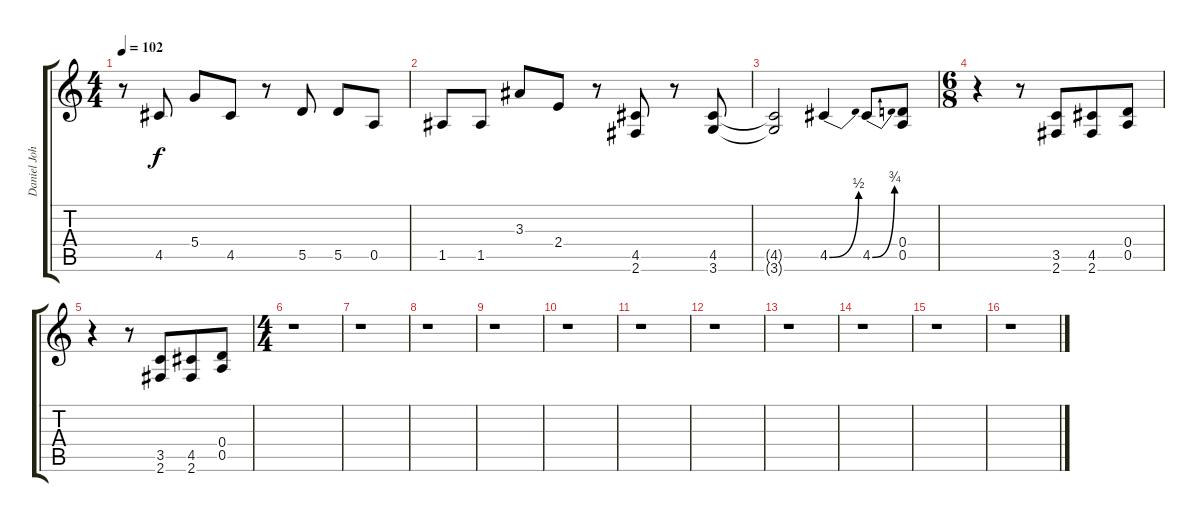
\track ("Daniel Johns (gtr1)" "Daniel Joh") {instrument distortionguitar}
\staff {score tabs}
\tuning (E4 B3 G3 D3 A2 E2) {hide}
\ts (4 4)
\tempo 102
\clef g2
\ks c
r.8{dy f} 4.5.8 5.4.8 4.5.8 r.8 5.5.8 5.5.8 0.5.8 |
1.5.8 1.5.8 3.3.8 2.4.8 r.8 (4.5 2.6).8 r.8 (4.5 3.6).8 |
(4.5{t} 3.6{t}).2 4.5{be (bend 0 0 60 2)}.4 4.5{be (bend 0 0 60 3)}.8 (0.4 0.5).8 |
\ts (6 8)
r.4 r.8 (3.5 2.6).8 (4.5 2.6).8 (0.4 0.5).8 |
r.4 r.8 (3.5 2.6).8 (4.5 2.6).8 (0.4 0.5).8 |
\ts (4 4)
r.1 |
r.1 |
r.1 |
r.1 |
r.1 |
r.1 |
r.1 |
r.1 |
r.1 |
r.1 |
r.1
